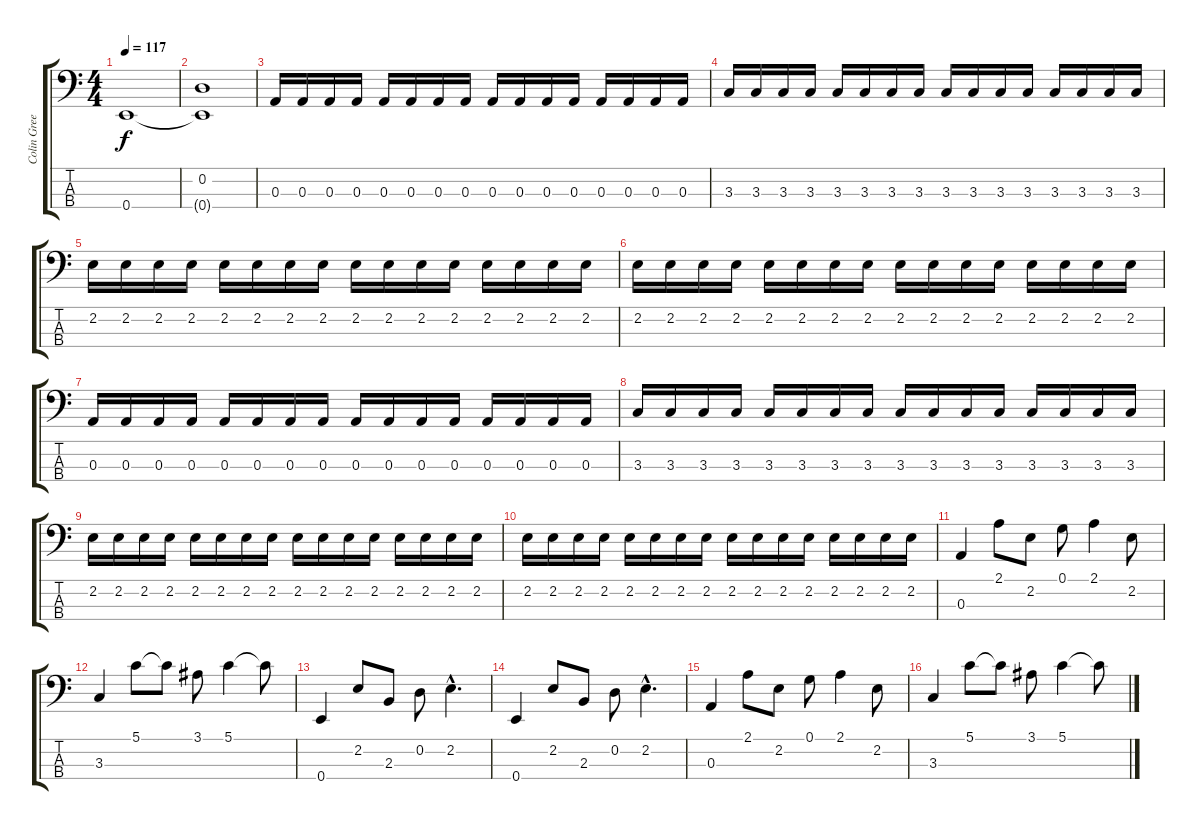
\track ("Colin Greenwood" "Colin Gree") {instrument electricbassfinger}
\staff {score tabs}
\tuning (G2 D2 A1 E1) {hide}
\ts (4 4)
\tempo 117
\clef f4
\ks c
0.4.1{dy f} |
(0.2 0.4{t}).1 |
0.3.16{volume 14} 0.3.16 0.3.16 0.3.16 0.3.16 0.3.16 0.3.16 0.3.16 0.3.16 0.3.16 0.3.16 0.3.16 0.3.16 0.3.16 0.3.16 0.3.16 |
3.3.16 3.3.16 3.3.16 3.3.16 3.3.16 3.3.16 3.3.16 3.3.16 3.3.16 3.3.16 3.3.16 3.3.16 3.3.16 3.3.16 3.3.16 3.3.16 |
2.2.16 2.2.16 2.2.16 2.2.16 2.2.16 2.2.16 2.2.16 2.2.16 2.2.16 2.2.16 2.2.16 2.2.16 2.2.16 2.2.16 2.2.16 2.2.16 |
2.2.16 2.2.16 2.2.16 2.2.16 2.2.16 2.2.16 2.2.16 2.2.16 2.2.16 2.2.16 2.2.16 2.2.16 2.2.16 2.2.16 2.2.16 2.2.16 |
0.3.16 0.3.16 0.3.16 0.3.16 0.3.16 0.3.16 0.3.16 0.3.16 0.3.16 0.3.16 0.3.16 0.3.16 0.3.16 0.3.16 0.3.16 0.3.16 |
3.3.16 3.3.16 3.3.16 3.3.16 3.3.16 3.3.16 3.3.16 3.3.16 3.3.16 3.3.16 3.3.16 3.3.16 3.3.16 3.3.16 3.3.16 3.3.16 |
2.2.16 2.2.16 2.2.16 2.2.16 2.2.16 2.2.16 2.2.16 2.2.16 2.2.16 2.2.16 2.2.16 2.2.16 2.2.16 2.2.16 2.2.16 2.2.16 |
2.2.16 2.2.16 2.2.16 2.2.16 2.2.16 2.2.16 2.2.16 2.2.16 2.2.16 2.2.16 2.2.16 2.2.16 2.2.16 2.2.16 2.2.16 2.2.16 |
0.3.4 2.1.8 2.2.8 0.1.8 2.1.4 2.2.8 |
3.3.4 5.1.8 5.1{t}.8 3.1.8 5.1.4 5.1{t}.8 |
0.4.4 2.2.8 2.3.8 0.2.8 2.2{hac}.4{d} |
0.4.4 2.2.8 2.3.8 0.2.8 2.2{hac}.4{d} |
0.3.4 2.1.8 2.2.8 0.1.8 2.1.4 2.2.8 |
3.3.4 5.1.8 5.1{t}.8 3.1.8 5.1.4 5.1{t}.8
